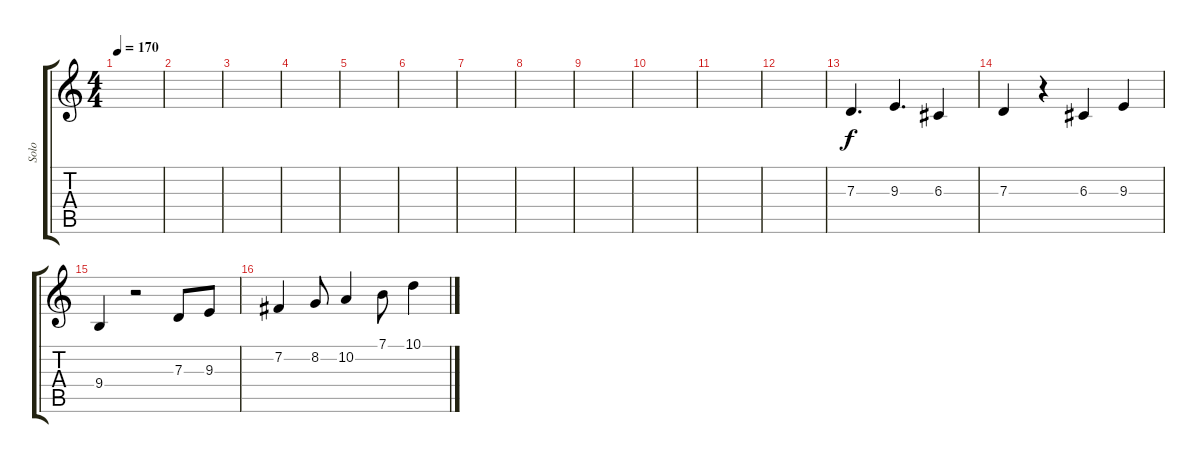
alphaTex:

\track ("Solo" "Solo") {instrument reedorgan}
\staff {score tabs}
\tuning (E4 B3 G3 D3 A2 E2) {hide}
\ts (4 4)
\tempo 170
\clef g2
\ks c
|
|
|
|
|
|
|
|
|
|
|
|
7.3.4{d} 9.3.4{d} 6.3.4 |
7.3.4 r.4 6.3.4 9.3.4 |
9.4.4 r.2 7.3.8 9.3.8 |
7.2.4 8.2.8 10.2.4 7.1.8 10.1.4
